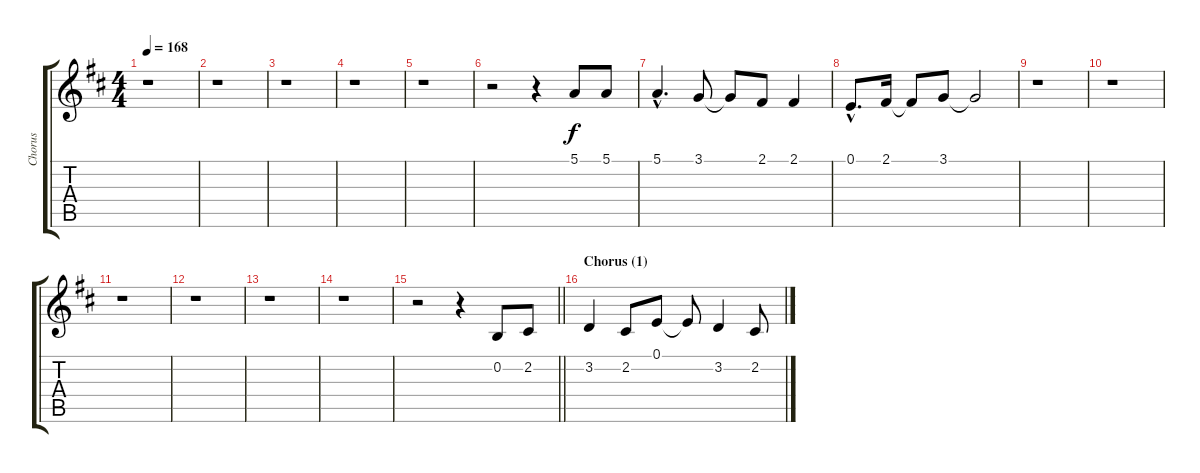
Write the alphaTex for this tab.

\track ("Chorus" "Chorus") {instrument sopranosax}
\staff {score tabs}
\tuning (E4 B3 G3 D3 A2 E2) {hide}
\ts (4 4)
\tempo 168
\clef g2
\ks d
r.1{dy f} |
r.1 |
r.1 |
r.1 |
r.1 |
r.2 r.4 5.1.8 5.1.8 |
5.1{hac}.4{d} 3.1.8 3.1{t}.8 2.1.8 2.1.4 |
0.1{hac}.8{d} 2.1.16 2.1{t}.8 3.1.8 3.1{t}.2 |
r.1 |
r.1 |
r.1 |
r.1 |
r.1 |
r.1 |
\barLineRight lightlight
r.2 r.4 0.2.8 2.2.8 |
\section ("" "Chorus (1)")
3.2.4 2.2.8 0.1.8 0.1{t}.8 3.2.4 2.2.8
